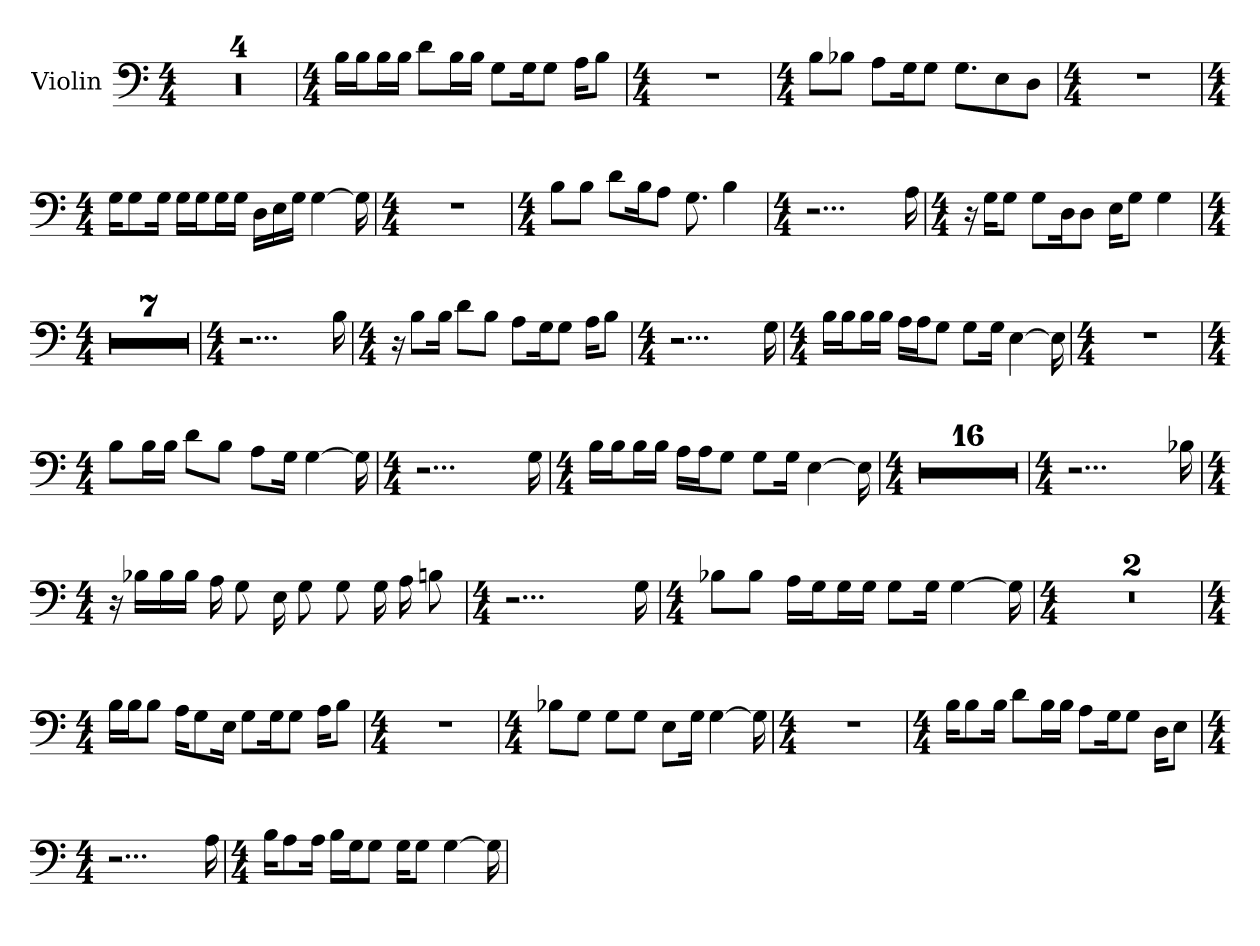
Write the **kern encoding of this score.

**kern
*part1
*staff1
*I"Violin
*I'Vln
*M4/4
=
1r
=
*M4/4
1r
=
*M4/4
1r
=
*M4/4
1r
=
*M4/4
16BLL
16BJ
16BL
16BJJ
8dL
16BL
16BJJ
8GL
16GK
8GJ
16AKL
8BJ
=
*M4/4
1r
=
*M4/4
8BL
8B-XJ
8AL
16GK
8GJ
8.GL
8E
8DJ
=
*M4/4
1r
=
*M4/4
16GKL
8G
16GJk
16GLL
16GJ
16GL
16GJJ
16DLL
16E
16GJJ
[4G
16G]
=
*M4/4
1r
=
*M4/4
8BL
8BJ
8dL
16BK
8AJ
8.G
4B
=
*M4/4
2...r
16A
=
*M4/4
16r
16GKL
8GJ
8GL
16DK
8DJ
16EKL
8GJ
4G
=
*M4/4
1r
=
*M4/4
1r
=
*M4/4
1r
=
*M4/4
1r
=
*M4/4
1r
=
*M4/4
1r
=
*M4/4
1r
=
*M4/4
2...r
16B
=
*M4/4
16r
8BL
16BJk
8dL
8BJ
8AL
16GK
8GJ
16AKL
8BJ
=
*M4/4
2...r
16G
=
*M4/4
16BLL
16BJ
16BL
16BJJ
16ALL
16AJ
8GJ
8GL
16GJk
[4E
16E]
=
*M4/4
1r
=
*M4/4
8BL
16BL
16BJJ
8dL
8BJ
8AL
16GJk
[4G
16G]
=
*M4/4
2...r
16G
=
*M4/4
16BLL
16BJ
16BL
16BJJ
16ALL
16AJ
8GJ
8GL
16GJk
[4E
16E]
=
*M4/4
1r
=
*M4/4
1r
=
*M4/4
1r
=
*M4/4
1r
=
*M4/4
1r
=
*M4/4
1r
=
*M4/4
1r
=
*M4/4
1r
=
*M4/4
1r
=
*M4/4
1r
=
*M4/4
1r
=
*M4/4
1r
=
*M4/4
1r
=
*M4/4
1r
=
*M4/4
1r
=
*M4/4
1r
=
*M4/4
2...r
16B-X
=
*M4/4
16r
16B-XLL
16B-
16B-JJ
16ALL
8G
16EJk
8GL
8GJ
16GLL
16AJ
8BnJ
=
*M4/4
2...r
16G
=
*M4/4
8B-XL
8B-J
16ALL
16GJ
16GL
16GJJ
8GL
16GJk
[4G
16G]
=
*M4/4
1r
=
*M4/4
1r
=
*M4/4
16BLL
16BJ
8BJ
16AKL
8G
16EJk
8GL
16GK
8GJ
16AKL
8BJ
=
*M4/4
1r
=
*M4/4
8B-XL
8GJ
8GL
8GJ
8EL
16GJk
[4G
16G]
=
*M4/4
1r
=
*M4/4
16BKL
8B
16BJk
8dL
16BL
16BJJ
8AL
16GK
8GJ
16DKL
8EJ
=
*M4/4
2...r
16A
=
*M4/4
16BKL
8A
16AJk
16BLL
16GJ
8GJ
16GKL
8GJ
[4G
16G]
=
*-
